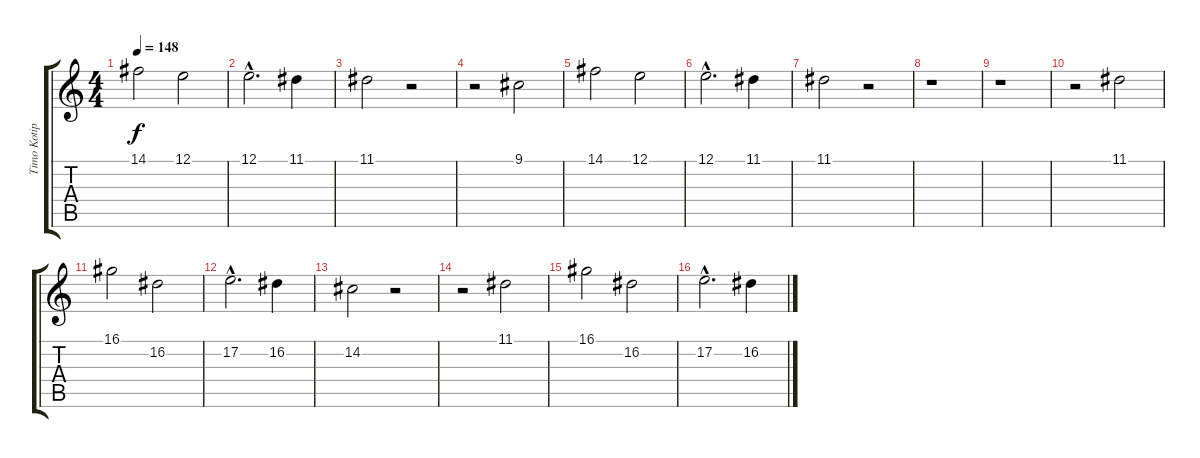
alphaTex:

\track ("Timo Kotipelto" "Timo Kotip") {instrument lead3calliope}
\staff {score tabs}
\tuning (E4 B3 G3 D3 A2 E2) {hide}
\ts (4 4)
\tempo 148
\clef g2
\ks c
14.1.2{dy f} 12.1.2 |
12.1{hac}.2{d} 11.1.4 |
11.1.2 r.2 |
r.2 9.1.2 |
14.1.2 12.1.2 |
12.1{hac}.2{d} 11.1.4 |
11.1.2 r.2 |
r.1 |
r.1 |
r.2 11.1.2 |
16.1.2 16.2.2 |
17.2{hac}.2{d} 16.2.4 |
14.2.2 r.2 |
r.2 11.1.2 |
16.1.2 16.2.2 |
17.2{hac}.2{d} 16.2.4
